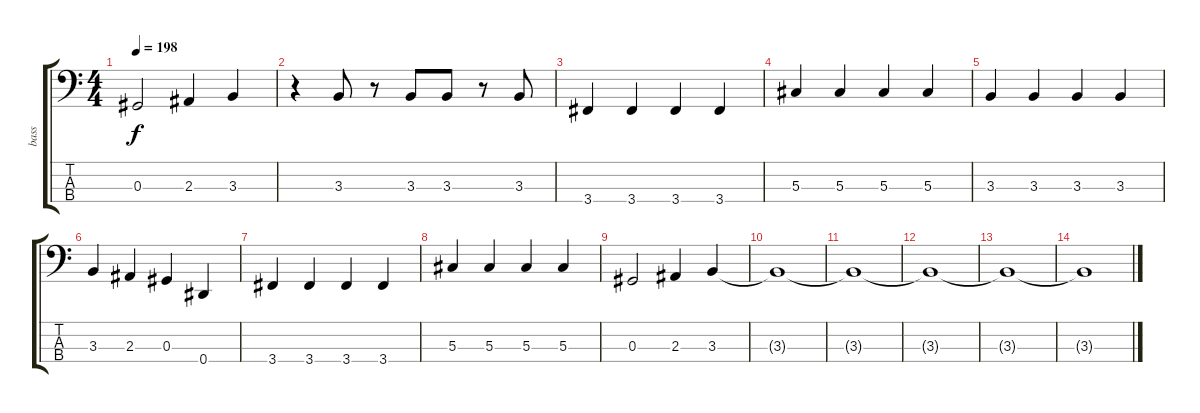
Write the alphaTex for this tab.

\track ("bass" "bass") {instrument electricbasspick}
\staff {score tabs}
\tuning (Gb2 Db2 Ab1 Eb1) {hide}
\ts (4 4)
\tempo 198
\clef f4
\ks c
0.3.2{dy f} 2.3.4 3.3.4 |
r.4 3.3.8 r.8 3.3.8 3.3.8 r.8 3.3.8 |
3.4.4 3.4.4 3.4.4 3.4.4 |
5.3.4 5.3.4 5.3.4 5.3.4 |
3.3.4 3.3.4 3.3.4 3.3.4 |
3.3.4 2.3.4 0.3.4 0.4.4 |
3.4.4 3.4.4 3.4.4 3.4.4 |
5.3.4 5.3.4 5.3.4 5.3.4 |
0.3.2 2.3.4 3.3.4 |
3.3{t}.1 |
3.3{t}.1{volume 2} |
3.3{t}.1 |
3.3{t}.1 |
3.3{t}.1
